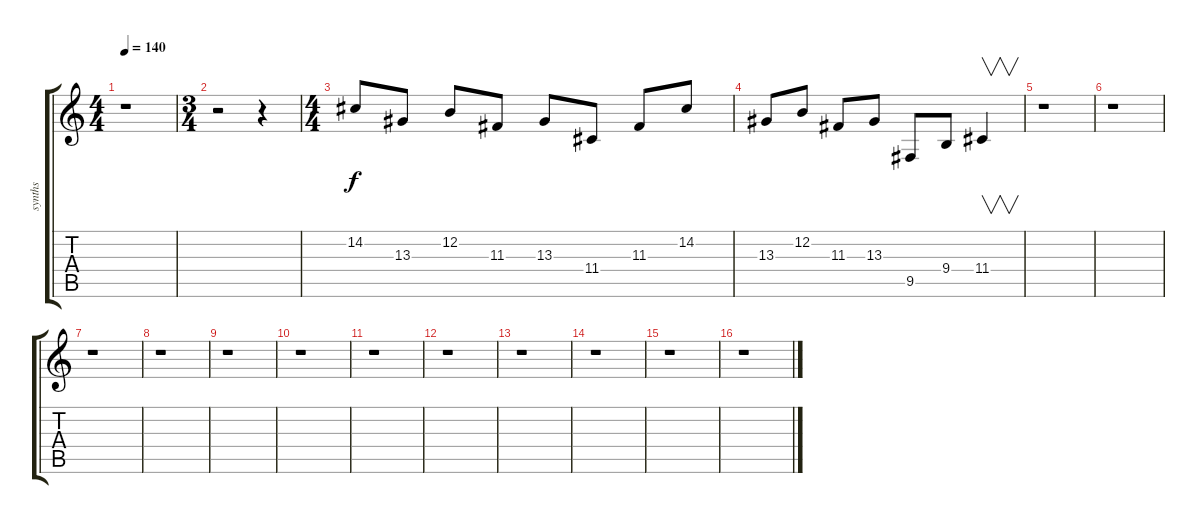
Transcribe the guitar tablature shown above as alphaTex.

\track ("synths" "synths") {instrument lead5charang}
\staff {score tabs}
\tuning (E4 B3 G3 D3 A2 E2) {hide}
\ts (4 4)
\tempo 140
\clef g2
\ks c
r.1{dy f} |
\ts (3 4)
r.2 r.4 |
\ts (4 4)
14.2.8 13.3.8 12.2.8 11.3.8 13.3.8 11.4.8 11.3.8 14.2.8 |
13.3.8 12.2.8 11.3.8 13.3.8 9.5.8 9.4.8 11.4.4{v} |
r.1 |
r.1 |
r.1 |
r.1 |
r.1 |
r.1 |
r.1 |
r.1 |
r.1 |
r.1 |
r.1 |
r.1
